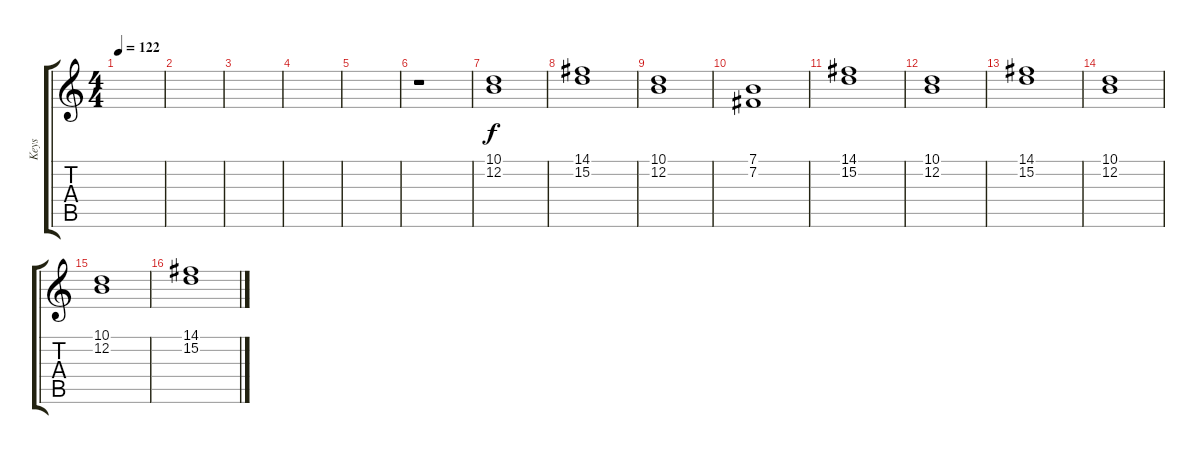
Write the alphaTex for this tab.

\track ("Keys" "Keys") {instrument fx7echoes}
\staff {score tabs}
\tuning (E4 B3 G3 D3 A2 E2) {hide}
\ts (4 4)
\tempo 122
\clef g2
\ks c
|
|
|
|
|
r.1 |
(10.1 12.2).1 |
(14.1 15.2).1 |
(10.1 12.2).1 |
(7.1 7.2).1 |
(14.1 15.2).1 |
(10.1 12.2).1 |
(14.1 15.2).1 |
(10.1 12.2).1 |
(10.1 12.2).1 |
(14.1 15.2).1
